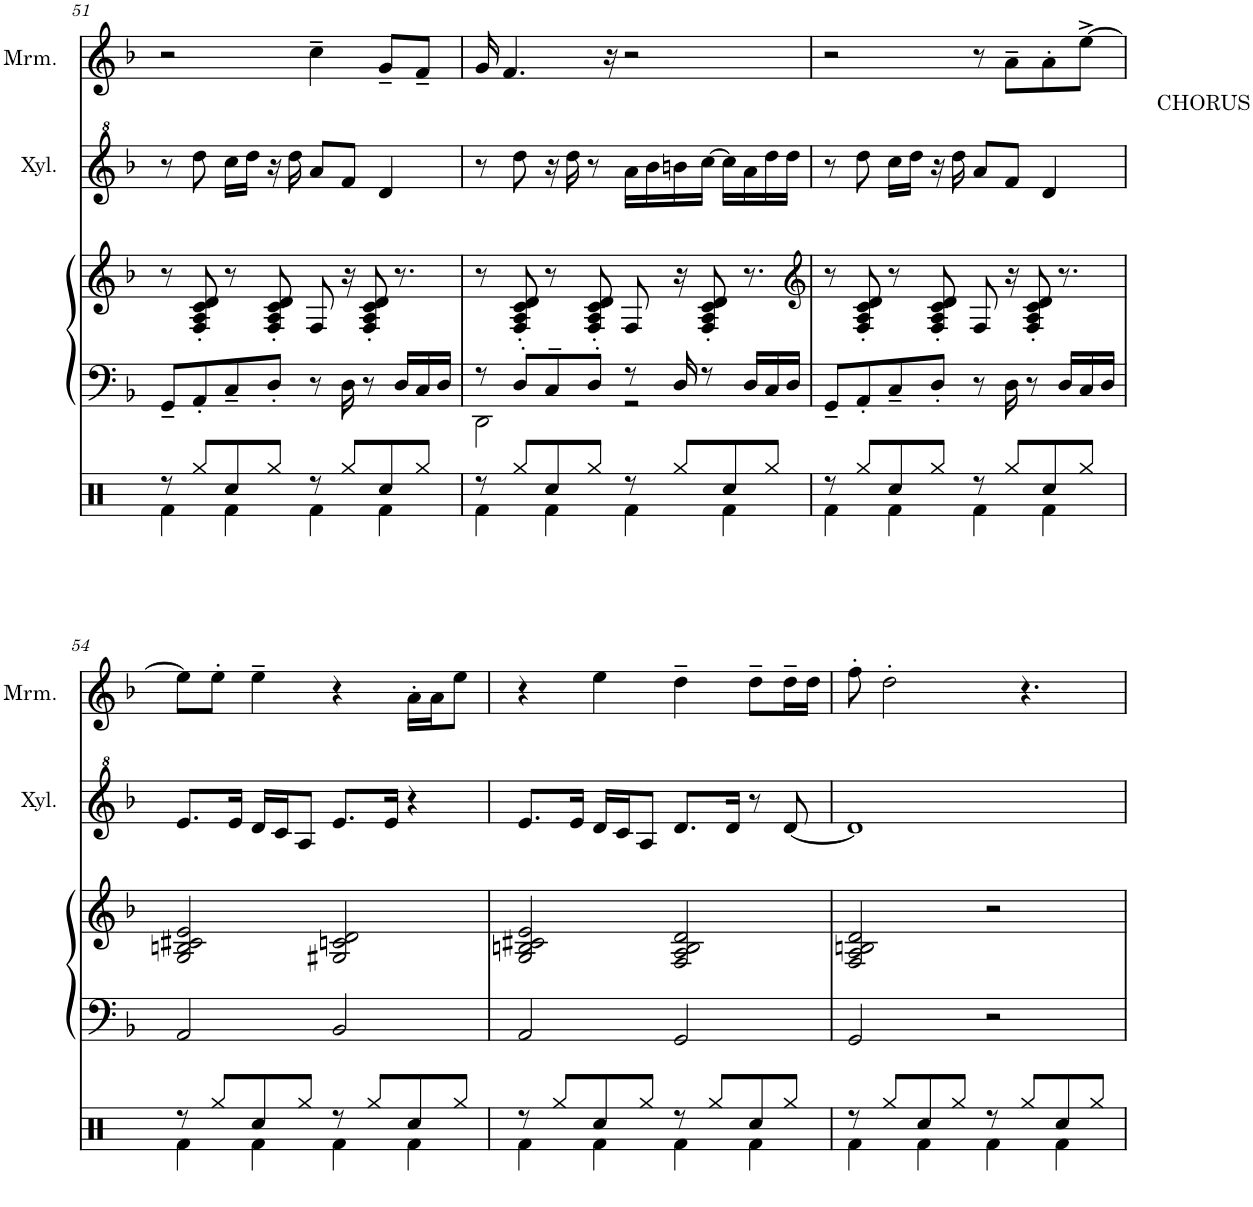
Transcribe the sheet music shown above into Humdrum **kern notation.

**kern	**kern	**kern	**kern	**kern	**kern	**kern
*part5	*part5	*part4	*part3	*part3	*part2	*part1
*staff7	*staff6	*staff5	*staff4	*staff3	*staff2	*staff1
*I"Clavichord	*	*I"Drumset	*I"Piano	*	*I"Xylophone	*I"Marimba
*I'Cch.	*	*	*I'Pno	*	*I'Xyl.	*I'Mrm.
!!LO:PB:g=z
*clefF4	*clefG2	*clefX	*clefF4	*clefG2	*clefG^2	*clefG2
*k[b-]	*k[b-]	*k[]	*k[b-]	*k[b-]	*k[b-]	*k[b-]
*M4/4	*M4/4	*M4/4	*M4/4	*M4/4	*M4/4	*M4/4
*met(c)	*met(c)	*met(c)	*met(c)	*met(c)	*met(c)	*met(c)
=51	=51	=51	=51	=51	=51	=51
*	*	*^	*	*	*	*
8GG~/L	8r	8r	4Rf\	8GG~/L	8r	8r	2r
8AA'/J	8F' 8A' 8c' 8d'	8Rgg/L	.	8AA'/	8F/' 8A/' 8c/' 8d/'	8ddd\	.
8C~/L	8r	8Rcc/	4Rf\	8C~/	8r	16ccc\LL	.
.	.	.	.	.	.	16ddd\JJ	.
8D'/J	8F' 8A' 8c' 8d'	8Rgg/J	.	8D'/J	8F/' 8A/' 8c/' 8d/'	16r	.
.	.	.	.	.	.	16ddd\	.
8r	8F	8r	4Rf\	8r	8F/	8aa/L	4cc~\
16D	16r	8Rgg/L	.	16D\	16r	8ff/J	.
8r	8F' 8A' 8c' 8d'	.	.	8r	8F/' 8A/' 8c/' 8d/'	.	.
.	.	8Rcc/	4Rf\	.	.	4dd/	8g~/L
!	!LO:N:vis=8	!	!	!	!	!	!
16D\LL	8.r	.	.	16D/LL	8.r	.	.
16C\	.	8Rgg/J	.	16C/	.	.	8f~/J
16D\JJ	.	.	.	16D/JJ	.	.	.
=52	=52	=52	=52	=52	=52	=52	=52
*^	*	*	*	*^	*	*	*
8r	2DD	8r	8r	4Rf\	8r	2DD\	8r	8r	16g/
.	.	.	.	.	.	.	.	.	4.f/
8D'	.	8F' 8A' 8c' 8d'	8Rgg/L	.	8D'/L	.	8F/' 8A/' 8c/' 8d/'	8ddd\	.
8C~/L	.	8r	8Rcc/	4Rf\	8C~/	.	8r	16r	.
.	.	.	.	.	.	.	.	16ddd\	.
8D'/J	.	8F' 8A' 8c' 8d'	8Rgg/J	.	8D'/J	.	8F/' 8A/' 8c/' 8d/'	8r	.
.	.	.	.	.	.	.	.	.	16r
8r	2r	8F	8r	4Rf\	8r	2r	8F/	16aa\LL	2r
.	.	.	.	.	.	.	.	16bb-\	.
16D	.	16r	8Rgg/L	.	16D/	.	16r	16bbn\	.
8r	.	8F' 8A' 8c' 8d'	.	.	8r	.	8F/' 8A/' 8c/' 8d/'	[16ccc\JJ	.
.	.	.	8Rcc/	4Rf\	.	.	.	16ccc\LL]	.
!	!	!LO:N:vis=8	!	!	!	!	!	!	!
16D\LL	.	8.r	.	.	16D/LL	.	8.r	16aa\	.
16C\	.	.	8Rgg/J	.	16C/	.	.	16ddd\	.
16D\JJ	.	.	.	.	16D/JJ	.	.	16ddd\JJ	.
*v	*v	*	*	*	*v	*v	*	*	*
=53	=53	=53	=53	=53	=53	=53	=53
*	*	*	*	*	*clefG2	*	*
8GG~/L	8r	8r	4Rf\	8GG~/L	8r	8r	2r
8AA'/J	8F' 8A' 8c' 8d'	8Rgg/L	.	8AA'/	8F/' 8A/' 8c/' 8d/'	8ddd\	.
8C~/L	8r	8Rcc/	4Rf\	8C~/	8r	16ccc\LL	.
.	.	.	.	.	.	16ddd\JJ	.
8D'/J	8F' 8A' 8c' 8d'	8Rgg/J	.	8D'/J	8F/' 8A/' 8c/' 8d/'	16r	.
.	.	.	.	.	.	16ddd\	.
!	!	!	!	!	!	!LO:TX:a:t=CHORUS	!
8r	8F	8r	4Rf\	8r	8F/	8aa/L	8r
16D	16r	8Rgg/L	.	16D\	16r	8ff/J	8a~\L
8r	8F' 8A' 8c' 8d'	.	.	8r	8F/' 8A/' 8c/' 8d/'	.	.
.	.	8Rcc/	4Rf\	.	.	4dd/	8a'\
!	!LO:N:vis=8	!	!	!	!	!	!
16D\LL	8.r	.	.	16D/LL	8.r	.	.
16C\	.	8Rgg/J	.	16C/	.	.	[8ee^\J
16D\JJ	.	.	.	16D/JJ	.	.	.
!!LO:LB:g=z
=54	=54	=54	=54	=54	=54	=54	=54
2AA	2G 2Bn 2c#X 2e	8r	4Rf\	2AA/	2G/ 2Bn/ 2c#X/ 2e/	8.ee/L	8ee\L]
.	.	8Rgg/L	.	.	.	.	8ee'\J
.	.	.	.	.	.	16ee/Jk	.
.	.	8Rcc/	4Rf\	.	.	16dd/LL	4ee~\
.	.	.	.	.	.	16cc/J	.
.	.	8Rgg/J	.	.	.	8a/J	.
2BB-	2G#X 2cn 2d	8r	4Rf\	2BB-/	2G#X/ 2cn/ 2d/	8.ee/L	4r
.	.	8Rgg/L	.	.	.	.	.
.	.	.	.	.	.	16ee/Jk	.
.	.	8Rcc/	4Rf\	.	.	4r	16a'\LL
.	.	.	.	.	.	.	16a\J
.	.	8Rgg/J	.	.	.	.	8ee\J
=55	=55	=55	=55	=55	=55	=55	=55
2AA	2G 2Bn 2c#X 2e	8r	4Rf\	2AA/	2G/ 2Bn/ 2c#X/ 2e/	8.ee/L	4r
.	.	8Rgg/L	.	.	.	.	.
.	.	.	.	.	.	16ee/Jk	.
.	.	8Rcc/	4Rf\	.	.	16dd/LL	4ee\
.	.	.	.	.	.	16cc/J	.
.	.	8Rgg/J	.	.	.	8a/J	.
2GG	2F 2A 2B 2d	8r	4Rf\	2GG/	2F/ 2A/ 2B/ 2d/	8.dd/L	4dd~\
.	.	8Rgg/L	.	.	.	.	.
.	.	.	.	.	.	16dd/Jk	.
.	.	8Rcc/	4Rf\	.	.	8r	8dd~\L
.	.	8Rgg/J	.	.	.	[8dd/	16dd~\L
.	.	.	.	.	.	.	16dd\JJ
=56	=56	=56	=56	=56	=56	=56	=56
2GG	2F 2A 2Bn 2d	8r	4Rf\	2GG/	2F/ 2A/ 2Bn/ 2d/	1dd]	8ff'\
.	.	8Rgg/L	.	.	.	.	2dd'\
.	.	8Rcc/	4Rf\	.	.	.	.
.	.	8Rgg/J	.	.	.	.	.
2r	2r	8r	4Rf\	2r	2r	.	.
.	.	8Rgg/L	.	.	.	.	4.r
.	.	8Rcc/	4Rf\	.	.	.	.
.	.	8Rgg/J	.	.	.	.	.
*	*	*v	*v	*	*	*	*
=	=	=	=	=	=	=
*-	*-	*-	*-	*-	*-	*-
